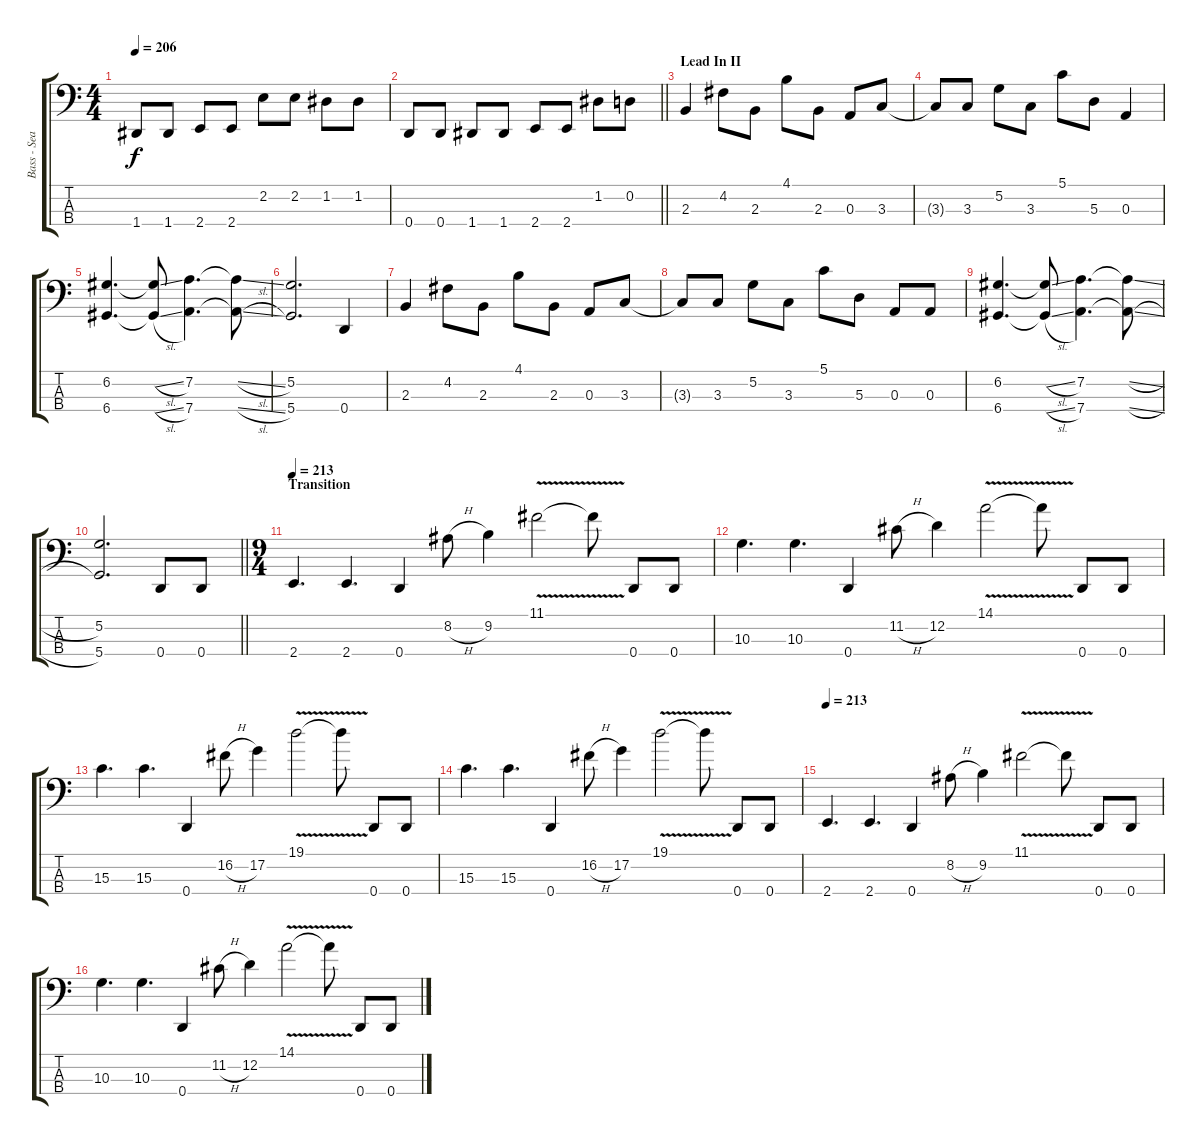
\track ("Bass - Sean" "Bass - Sea") {instrument fretlessbass}
\staff {score tabs}
\tuning (G2 D2 A1 D1) {hide}
\ts (4 4)
\tempo 206
\clef f4
\ks c
1.4.8{dy f} 1.4.8 2.4.8 2.4.8 2.2.8 2.2.8 1.2.8 1.2.8 |
\barLineRight lightlight
0.4.8 0.4.8 1.4.8 1.4.8 2.4.8 2.4.8 1.2.8 0.2.8 |
\section ("" "Lead In II")
2.3.4 4.2.8 2.3.8 4.1.8 2.3.8 0.3.8 3.3.8 |
3.3{t}.8 3.3.8 5.2.8 3.3.8 5.1.8 5.3.8 0.3.4 |
(6.2 6.4).4{d} (6.2{sl t} 6.4{sl t}).8 (7.2 7.4).4{d} (7.2{sl t} 7.4{sl t}).8 |
(5.2 5.4).2{d} 0.4.4 |
2.3.4 4.2.8 2.3.8 4.1.8 2.3.8 0.3.8 3.3.8 |
3.3{t}.8 3.3.8 5.2.8 3.3.8 5.1.8 5.3.8 0.3.8 0.3.8 |
(6.2 6.4).4{d} (6.2{sl t} 6.4{sl t}).8 (7.2 7.4).4{d} (7.2{sl t} 7.4{sl t}).8 |
\barLineRight lightlight
(5.2 5.4).2{d} 0.4.8 0.4.8 |
\ts (9 4)
\section ("" "Transition")
\tempo 213
2.4.4{d} 2.4.4{d} 0.4.4 8.2{h}.8 9.2.4 11.1{v}.2 11.1{t}.8 0.4.8 0.4.8 |
10.3.4{d} 10.3.4{d} 0.4.4 11.2{h}.8 12.2.4 14.1{v}.2 14.1{t}.8 0.4.8 0.4.8 |
15.3.4{d} 15.3.4{d} 0.4.4 16.2{h}.8 17.2.4 19.1{v}.2 19.1{t}.8 0.4.8 0.4.8 |
15.3.4{d} 15.3.4{d} 0.4.4 16.2{h}.8 17.2.4 19.1{v}.2 19.1{t}.8 0.4.8 0.4.8 |
\tempo 213
2.4.4{d} 2.4.4{d} 0.4.4 8.2{h}.8 9.2.4 11.1{v}.2 11.1{t}.8 0.4.8 0.4.8 |
10.3.4{d} 10.3.4{d} 0.4.4 11.2{h}.8 12.2.4 14.1{v}.2 14.1{t}.8 0.4.8 0.4.8
